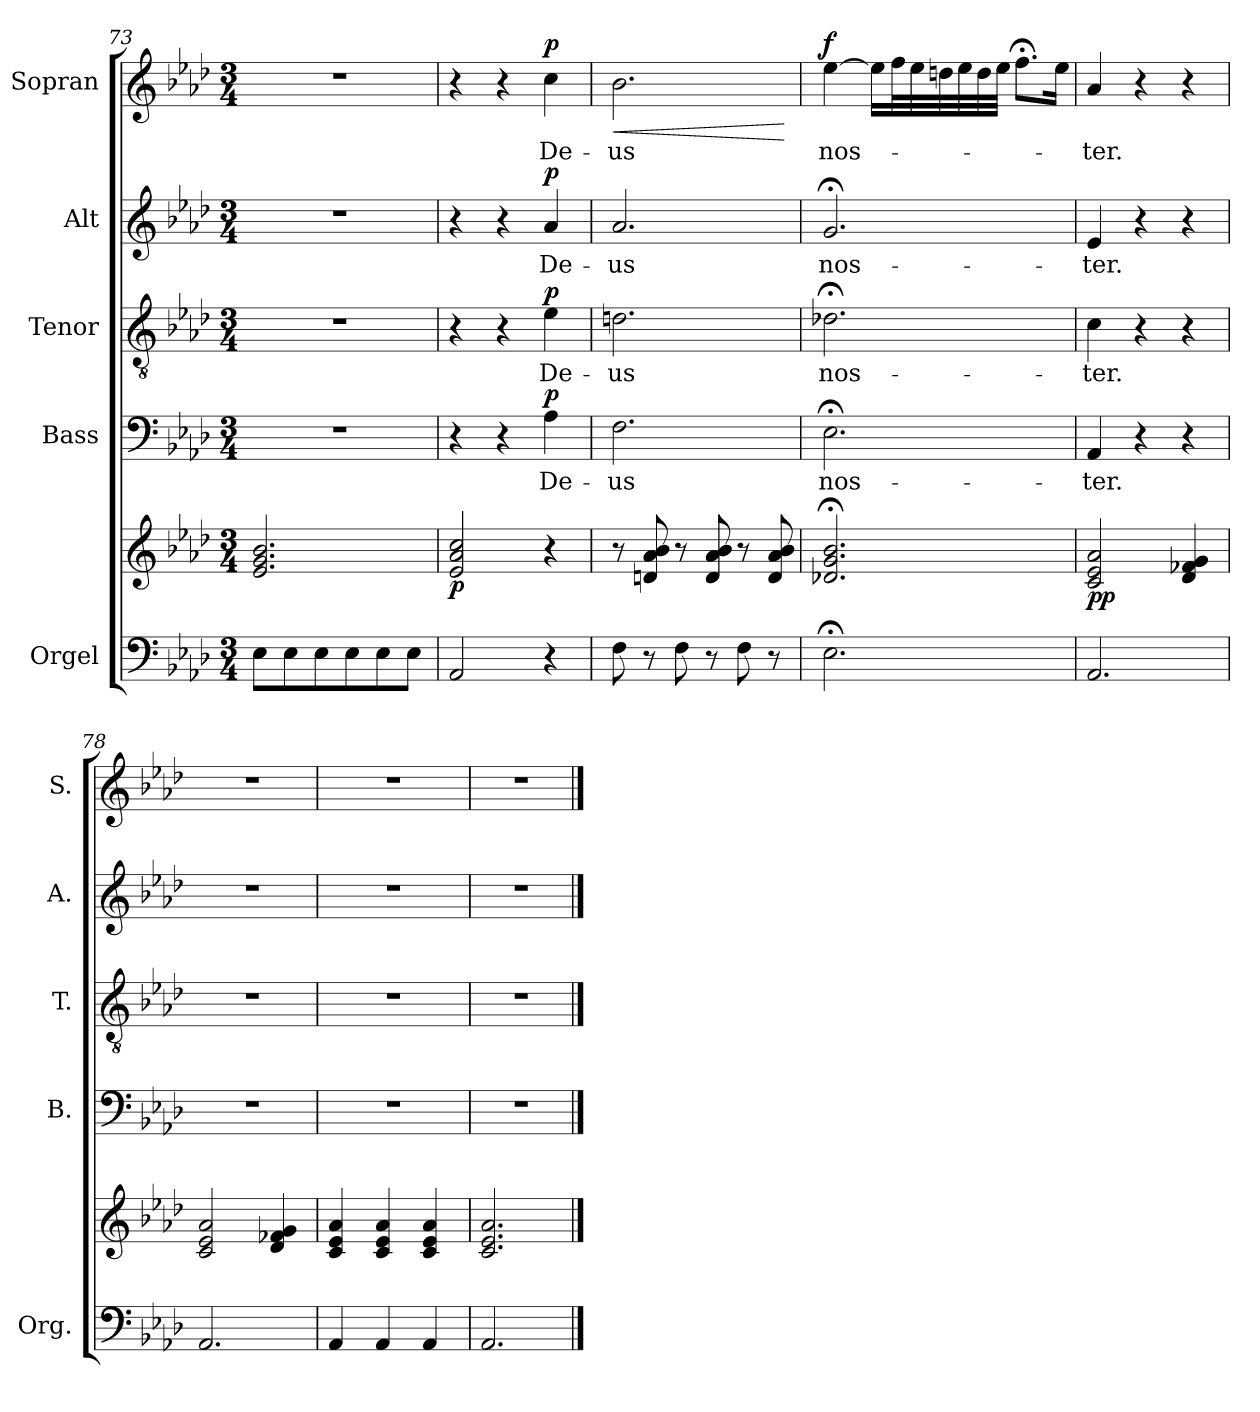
**kern	**kern	**dynam	**kern	**text	**dynam	**kern	**text	**dynam	**kern	**text	**dynam	**kern	**text	**dynam
*part5	*part5	*part5	*part4	*part4	*part4	*part3	*part3	*part3	*part2	*part2	*part2	*part1	*part1	*part1
*staff6	*staff5	*staff5/6	*staff4	*staff4	*staff4	*staff3	*staff3	*staff3	*staff2	*staff2	*staff2	*staff1	*staff1	*staff1
*I"Orgel	*	*	*I"Bass	*	*	*I"Tenor	*	*	*I"Alt	*	*	*I"Sopran	*	*
*I'Org.	*	*	*I'B.	*	*	*I'T.	*	*	*I'A.	*	*	*I'S.	*	*
*clefF4	*clefG2	*	*clefF4	*	*	*clefGv2	*	*	*clefG2	*	*	*clefG2	*	*
*k[b-e-a-d-]	*k[b-e-a-d-]	*	*k[b-e-a-d-]	*	*	*k[b-e-a-d-]	*	*	*k[b-e-a-d-]	*	*	*k[b-e-a-d-]	*	*
*A-:	*A-:	*	*A-:	*	*	*A-:	*	*	*A-:	*	*	*A-:	*	*
*M3/4	*M3/4	*	*M3/4	*	*	*M3/4	*	*	*M3/4	*	*	*M3/4	*	*
=73	=73	=73	=73	=73	=73	=73	=73	=73	=73	=73	=73	=73	=73	=73
8E-\L	2.e-/ 2.g/ 2.b-/	.	2.r	.	.	2.r	.	.	2.r	.	.	2.r	.	.
8E-\	.	.	.	.	.	.	.	.	.	.	.	.	.	.
8E-\	.	.	.	.	.	.	.	.	.	.	.	.	.	.
8E-\	.	.	.	.	.	.	.	.	.	.	.	.	.	.
8E-\	.	.	.	.	.	.	.	.	.	.	.	.	.	.
8E-\J	.	.	.	.	.	.	.	.	.	.	.	.	.	.
=74	=74	=74	=74	=74	=74	=74	=74	=74	=74	=74	=74	=74	=74	=74
!	!	!LO:DY:b	!	!	!	!	!	!	!	!	!	!	!	!
2AA-/	2e-/ 2a-/ 2cc/	p	4r	.	.	4r	.	.	4r	.	.	4r	.	.
.	.	.	4r	.	.	4r	.	.	4r	.	.	4r	.	.
!	!	!	!	!LO:LY:b	!LO:DY:a	!	!LO:LY:b	!LO:DY:a	!	!LO:LY:b	!LO:DY:a	!	!LO:LY:b	!LO:DY:a
4r	4r	.	4A-\	De-	p	4e-\	De-	p	4a-/	De-	p	4cc\	De-	p
!!LO:LB:g=z
=75	=75	=75	=75	=75	=75	=75	=75	=75	=75	=75	=75	=75	=75	=75
!	!	!	!	!LO:LY:b	!	!	!LO:LY:b	!	!	!LO:LY:b	!	!	!LO:LY:b	!LO:HP:b
8F\	8r	.	2.F\	-us	.	2.dn\	-us	.	2.a-/	-us	.	2.b-\	-us	<
8r	8dn/ 8a-/ 8b-/	.	.	.	.	.	.	.	.	.	.	.	.	.
8F\	8r	.	.	.	.	.	.	.	.	.	.	.	.	.
8r	8d/ 8a-/ 8b-/	.	.	.	.	.	.	.	.	.	.	.	.	.
8F\	8r	.	.	.	.	.	.	.	.	.	.	.	.	.
8r	8d/ 8a-/ 8b-/	.	.	.	.	.	.	.	.	.	.	.	.	.
.	.	.	.	.	.	.	.	.	.	.	.	.	.	[
=76	=76	=76	=76	=76	=76	=76	=76	=76	=76	=76	=76	=76	=76	=76
!	!	!	!	!LO:LY:b	!	!	!LO:LY:b	!	!	!LO:LY:b	!	!	!LO:LY:b	!LO:DY:a
2.E-;<\	2.d-X/;< 2.g/;< 2.b-/;<	.	2.E-;<\	nos-	.	2.d-X;<\	nos-	.	2.g;</	nos-	.	[4ee-\	nos-	f
.	.	.	.	.	.	.	.	.	.	.	.	16ee-\LL]	.	.
.	.	.	.	.	.	.	.	.	.	.	.	32ff\L	.	.
.	.	.	.	.	.	.	.	.	.	.	.	32ee-\	.	.
.	.	.	.	.	.	.	.	.	.	.	.	32ddn\	.	.
.	.	.	.	.	.	.	.	.	.	.	.	32ee-\	.	.
.	.	.	.	.	.	.	.	.	.	.	.	32dd\	.	.
.	.	.	.	.	.	.	.	.	.	.	.	32ee-\JJJ	.	.
.	.	.	.	.	.	.	.	.	.	.	.	8.ff;<\L	.	.
.	.	.	.	.	.	.	.	.	.	.	.	16ee-\Jk	.	.
=77	=77	=77	=77	=77	=77	=77	=77	=77	=77	=77	=77	=77	=77	=77
!	!	!LO:DY:b	!	!LO:LY:b	!	!	!LO:LY:b	!	!	!LO:LY:b	!	!	!LO:LY:b	!
2.AA-/	2c/ 2e-/ 2a-/	pp	4AA-/	-ter.	.	4c\	-ter.	.	4e-/	-ter.	.	4a-/	-ter.	.
.	.	.	4r	.	.	4r	.	.	4r	.	.	4r	.	.
.	4d-/ 4f-X/ 4g/	.	4r	.	.	4r	.	.	4r	.	.	4r	.	.
=78	=78	=78	=78	=78	=78	=78	=78	=78	=78	=78	=78	=78	=78	=78
2.AA-/	2c/ 2e-/ 2a-/	.	2.r	.	.	2.r	.	.	2.r	.	.	2.r	.	.
.	4d-/ 4f-X/ 4g/	.	.	.	.	.	.	.	.	.	.	.	.	.
=79	=79	=79	=79	=79	=79	=79	=79	=79	=79	=79	=79	=79	=79	=79
4AA-/	4c/ 4e-/ 4a-/	.	2.r	.	.	2.r	.	.	2.r	.	.	2.r	.	.
4AA-/	4c/ 4e-/ 4a-/	.	.	.	.	.	.	.	.	.	.	.	.	.
4AA-/	4c/ 4e-/ 4a-/	.	.	.	.	.	.	.	.	.	.	.	.	.
=80	=80	=80	=80	=80	=80	=80	=80	=80	=80	=80	=80	=80	=80	=80
2.AA-/	2.c/ 2.e-/ 2.a-/	.	2.r	.	.	2.r	.	.	2.r	.	.	2.r	.	.
==	==	==	==	==	==	==	==	==	==	==	==	==	==	==
*-	*-	*-	*-	*-	*-	*-	*-	*-	*-	*-	*-	*-	*-	*-
